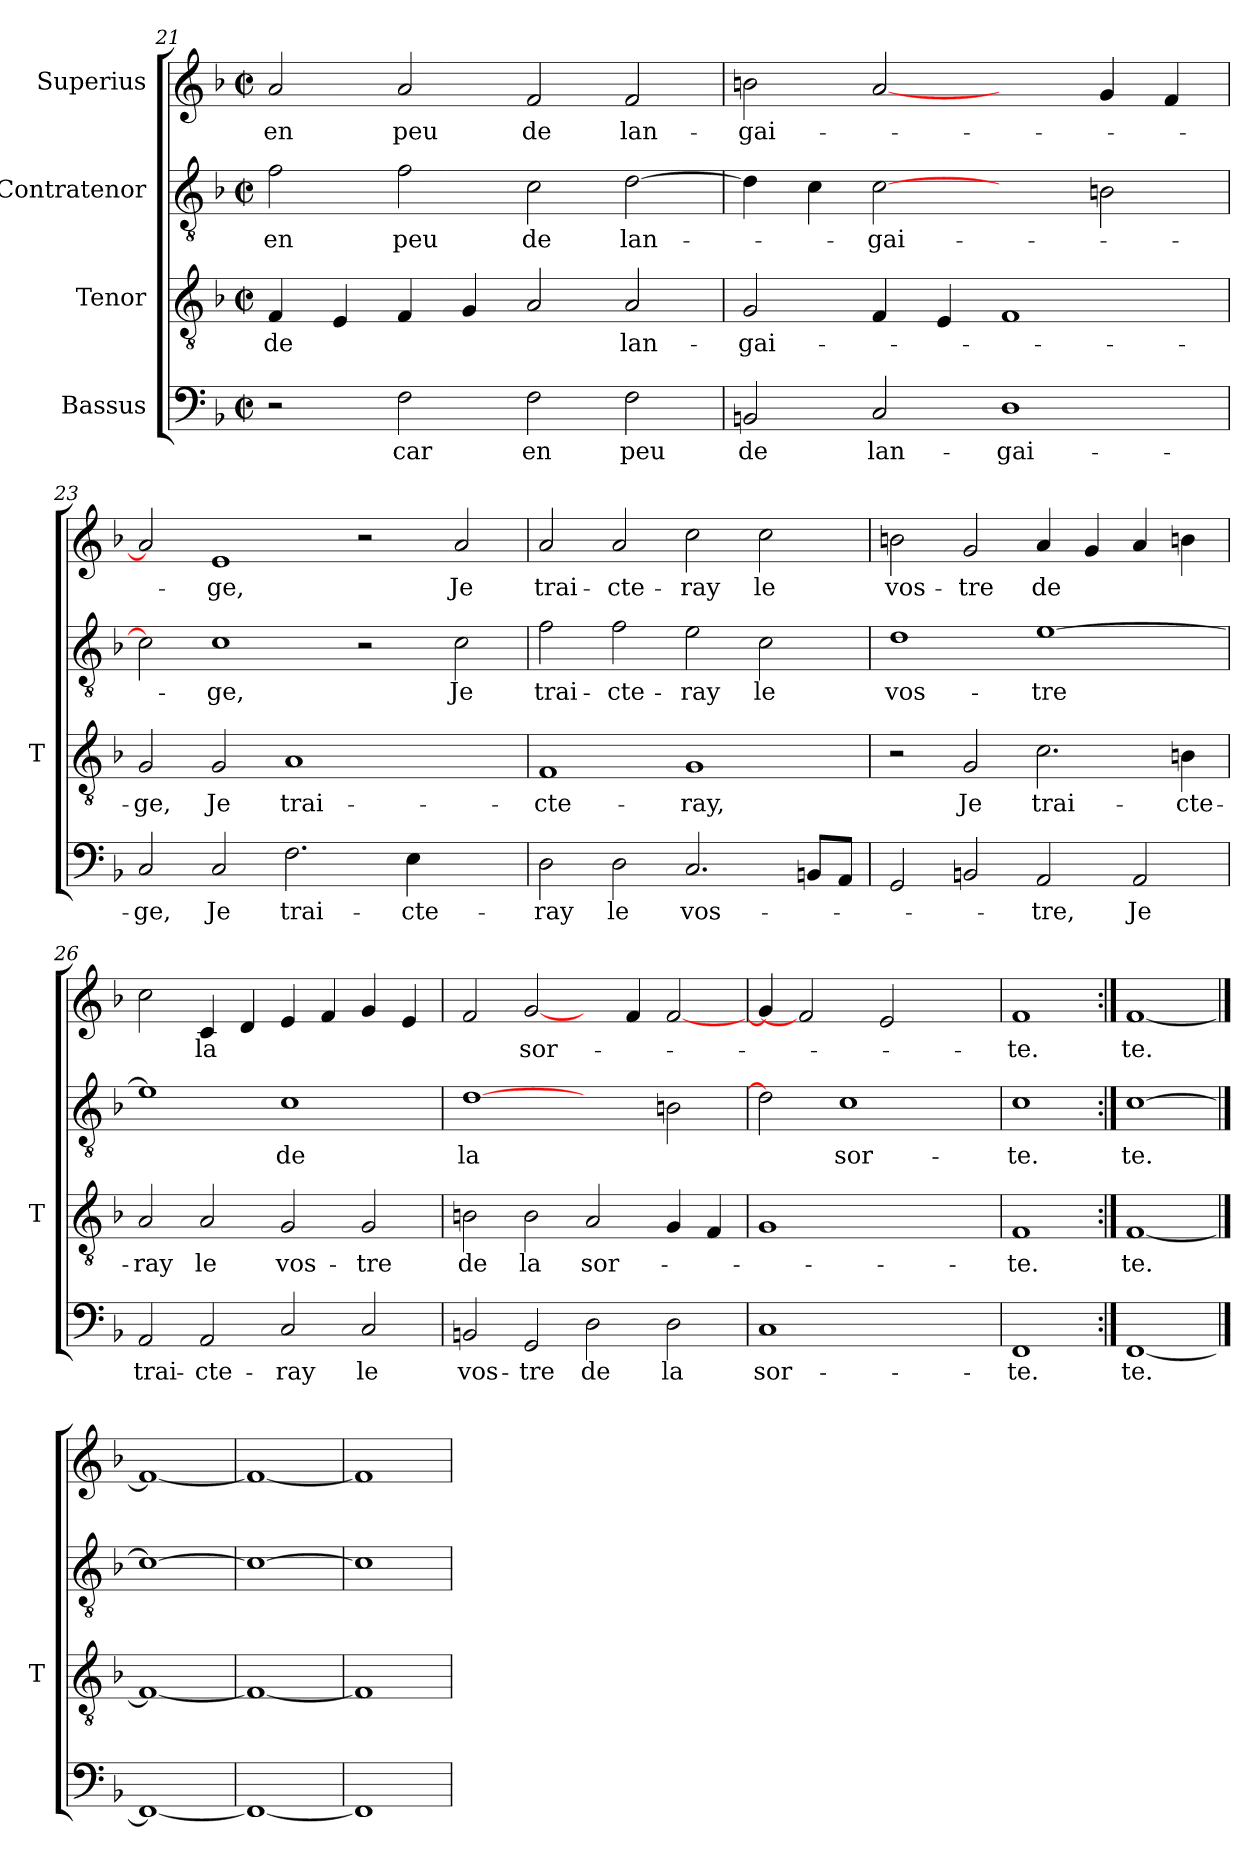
**kern	**text	**kern	**text	**kern	**text	**kern	**text
*part4	*part4	*part3	*part3	*part2	*part2	*part1	*part1
*staff4	*staff4	*staff3	*staff3	*staff2	*staff2	*staff1	*staff1
*I"Bassus	*	*I"Tenor	*	*I"Contratenor	*	*I"Superius	*
*	*	*I'T	*	*	*	*	*
*clefF4	*	*clefGv2	*	*clefGv2	*	*clefG2	*
*k[b-]	*	*k[b-]	*	*k[b-]	*	*k[b-]	*
*F:	*	*F:	*	*F:	*	*F:	*
*M2/2	*	*M2/2	*	*M2/2	*	*M2/2	*
*met(c|)	*	*met(c|)	*	*met(c|)	*	*met(c|)	*
=21	=21	=21	=21	=21	=21	=21	=21
2r	.	4F	-de	2f	-en	2a	-en
.	.	4E	.	.	.	.	.
2F	-car	4F	.	2f	-peu	2a	-peu
.	.	4G	.	.	.	.	.
2F	-en	2A	.	2c	-de	2f	-de
2F	-peu	2A	lan-	[2d	lan-	2f	lan-
=22	=22	=22	=22	=22	=22	=22	=22
2BBn	-de	2G	gai-	4d]	.	2bn	gai-
.	.	.	.	4c	.	.	.
2C	lan-	4F	.	[2c	gai-	[2a	.
.	.	4E	.	.	.	.	.
1D	gai-	1F	.	2ryy	.	2ryy	.
.	.	.	.	2Bn	.	4g	.
.	.	.	.	.	.	4f	.
=23	=23	=23	=23	=23	=23	=23	=23
2C	-ge,	2G	-ge,	2c]	.	2a]	.
2C	-Je	2G	-Je	1c	-ge,	1e	-ge,
2.F	trai-	1A	trai-	.	.	.	.
.	.	.	.	2r	.	2r	.
4E	cte-	.	.	.	.	.	.
2ryy	.	2ryy	.	2c	-Je	2a	-Je
=24	=24	=24	=24	=24	=24	=24	=24
2D	-ray	1F	cte-	2f	trai-	2a	trai-
2D	-le	.	.	2f	cte-	2a	cte-
2.C	vos-	1G	-ray,	2e	-ray	2cc	-ray
.	.	.	.	2c	-le	2cc	-le
8BBnL	.	.	.	.	.	.	.
8AAJ	.	.	.	.	.	.	.
=25	=25	=25	=25	=25	=25	=25	=25
2GG	.	2r	.	1d	vos-	2bn	vos-
2BBn	.	2G	-Je	.	.	2g	-tre
2AA	-tre,	2.c	trai-	[1e	-tre	4a	-de
.	.	.	.	.	.	4g	.
2AA	-Je	.	.	.	.	4a	.
.	.	4Bn	cte-	.	.	4bn	.
!!LO:PB:g=z
=26	=26	=26	=26	=26	=26	=26	=26
2AA	trai-	2A	-ray	1e]	.	2cc	.
2AA	cte-	2A	-le	.	.	4c	-la
.	.	.	.	.	.	4d	.
2C	-ray	2G	vos-	1c	-de	4e	.
.	.	.	.	.	.	4f	.
2C	-le	2G	-tre	.	.	4g	.
.	.	.	.	.	.	4e	.
=27	=27	=27	=27	=27	=27	=27	=27
2BBn	vos-	2Bn	-de	[1d	-la	2f	.
2GG	-tre	2B	-la	.	.	[2g	sor-
2D	-de	2A	sor-	2ryy	.	4ryy	.
.	.	.	.	.	.	4f	.
2D	-la	4G	.	2B	.	[2f	.
.	.	4F	.	.	.	.	.
=28	=28	=28	=28	=28	=28	=28	=28
1C	sor-	1G	.	2d]	.	4g]	.
.	.	.	.	.	.	2f]	.
.	.	.	.	1c	sor-	.	.
.	.	.	.	.	.	2e	.
2ryy	.	2ryy	.	.	.	.	.
.	.	.	.	.	.	4ryy	.
=29	=29	=29	=29	=29	=29	=29	=29
1FF	-te.	1F	-te.	1c	-te.	1f	-te.
=30:|!	=30:|!	=30:|!	=30:|!	=30:|!	=30:|!	=30:|!	=30:|!
[1FF	-te.	[1F	-te.	[1c	-te.	[1f	-te.
==31	==31	==31	==31	==31	==31	==31	==31
1FF_	.	1F_	.	1c_	.	1f_	.
=32	=32	=32	=32	=32	=32	=32	=32
1FF_	.	1F_	.	1c_	.	1f_	.
=33	=33	=33	=33	=33	=33	=33	=33
1FF]	.	1F]	.	1c]	.	1f]	.
=	=	=	=	=	=	=	=
*-	*-	*-	*-	*-	*-	*-	*-
